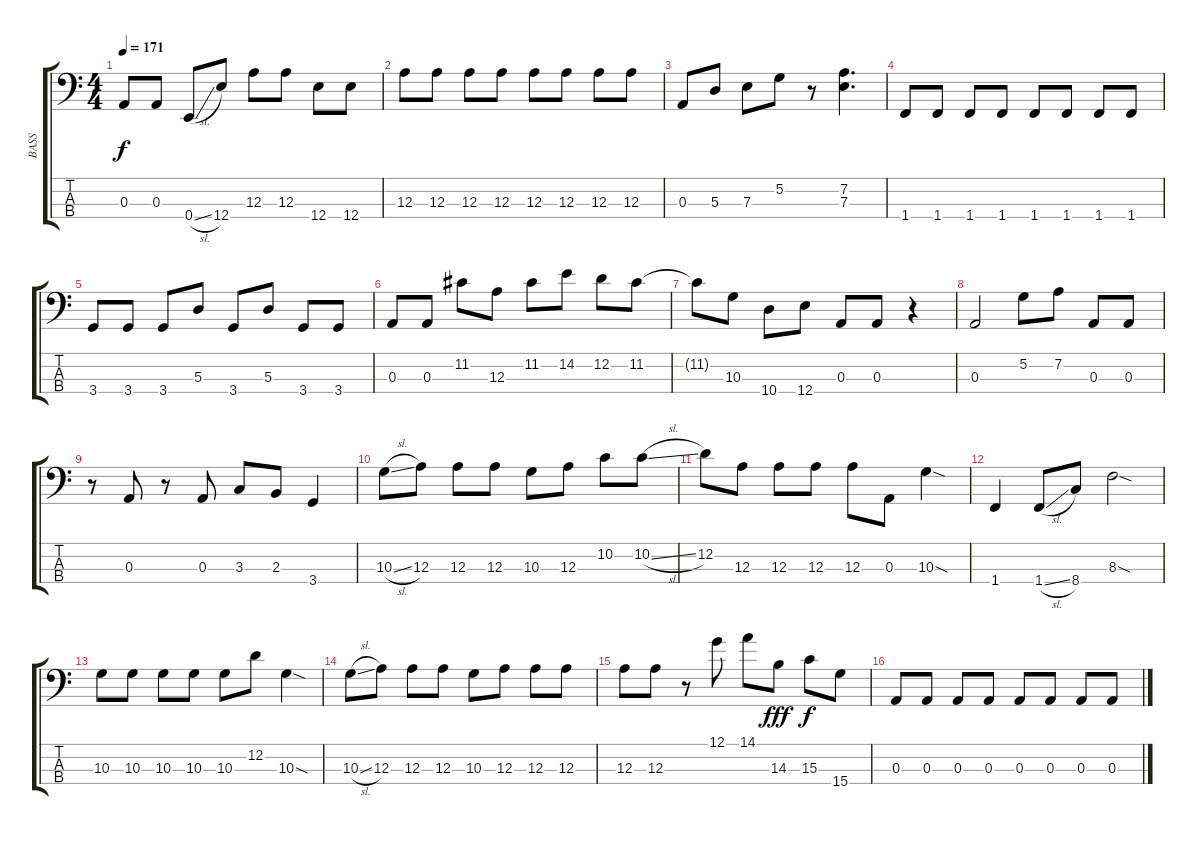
\track ("BASS" "BASS") {instrument electricbassfinger}
\staff {score tabs}
\tuning (G2 D2 A1 E1) {hide}
\ts (4 4)
\tempo 171
\clef f4
\ks c
0.3.8{dy f} 0.3.8 0.4{sl}.8 12.4.8 12.3.8 12.3.8 12.4.8 12.4.8 |
12.3.8 12.3.8 12.3.8 12.3.8 12.3.8 12.3.8 12.3.8 12.3.8 |
0.3.8 5.3.8 7.3.8 5.2.8 r.8 (7.2 7.3).4{d} |
1.4.8 1.4.8 1.4.8 1.4.8 1.4.8 1.4.8 1.4.8 1.4.8 |
3.4.8 3.4.8 3.4.8 5.3.8 3.4.8 5.3.8 3.4.8 3.4.8 |
0.3.8 0.3.8 11.2.8 12.3.8 11.2.8 14.2.8 12.2.8 11.2.8 |
11.2{t}.8 10.3.8 10.4.8 12.4.8 0.3.8 0.3.8 r.4 |
0.3.2 5.2.8 7.2.8 0.3.8 0.3.8 |
r.8 0.3.8 r.8 0.3.8 3.3.8 2.3.8 3.4.4 |
10.3{sl}.8 12.3.8 12.3.8 12.3.8 10.3.8 12.3.8 10.2.8 10.2{sl}.8 |
12.2.8 12.3.8 12.3.8 12.3.8 12.3.8 0.3.8 10.3{sod}.4 |
1.4.4 1.4{sl}.8 8.4.8 8.3{sod}.2 |
10.3.8 10.3.8 10.3.8 10.3.8 10.3.8 12.2.8 10.3{sod}.4 |
10.3{sl}.8 12.3.8 12.3.8 12.3.8 10.3.8 12.3.8 12.3.8 12.3.8 |
12.3.8 12.3.8 r.8 12.1.8 14.1.8 14.3.8{dy fff instrument slapbass1} 15.3.8{dy f instrument electricbassfinger} 15.4.8 |
0.3.8 0.3.8 0.3.8 0.3.8 0.3.8 0.3.8 0.3.8 0.3.8
